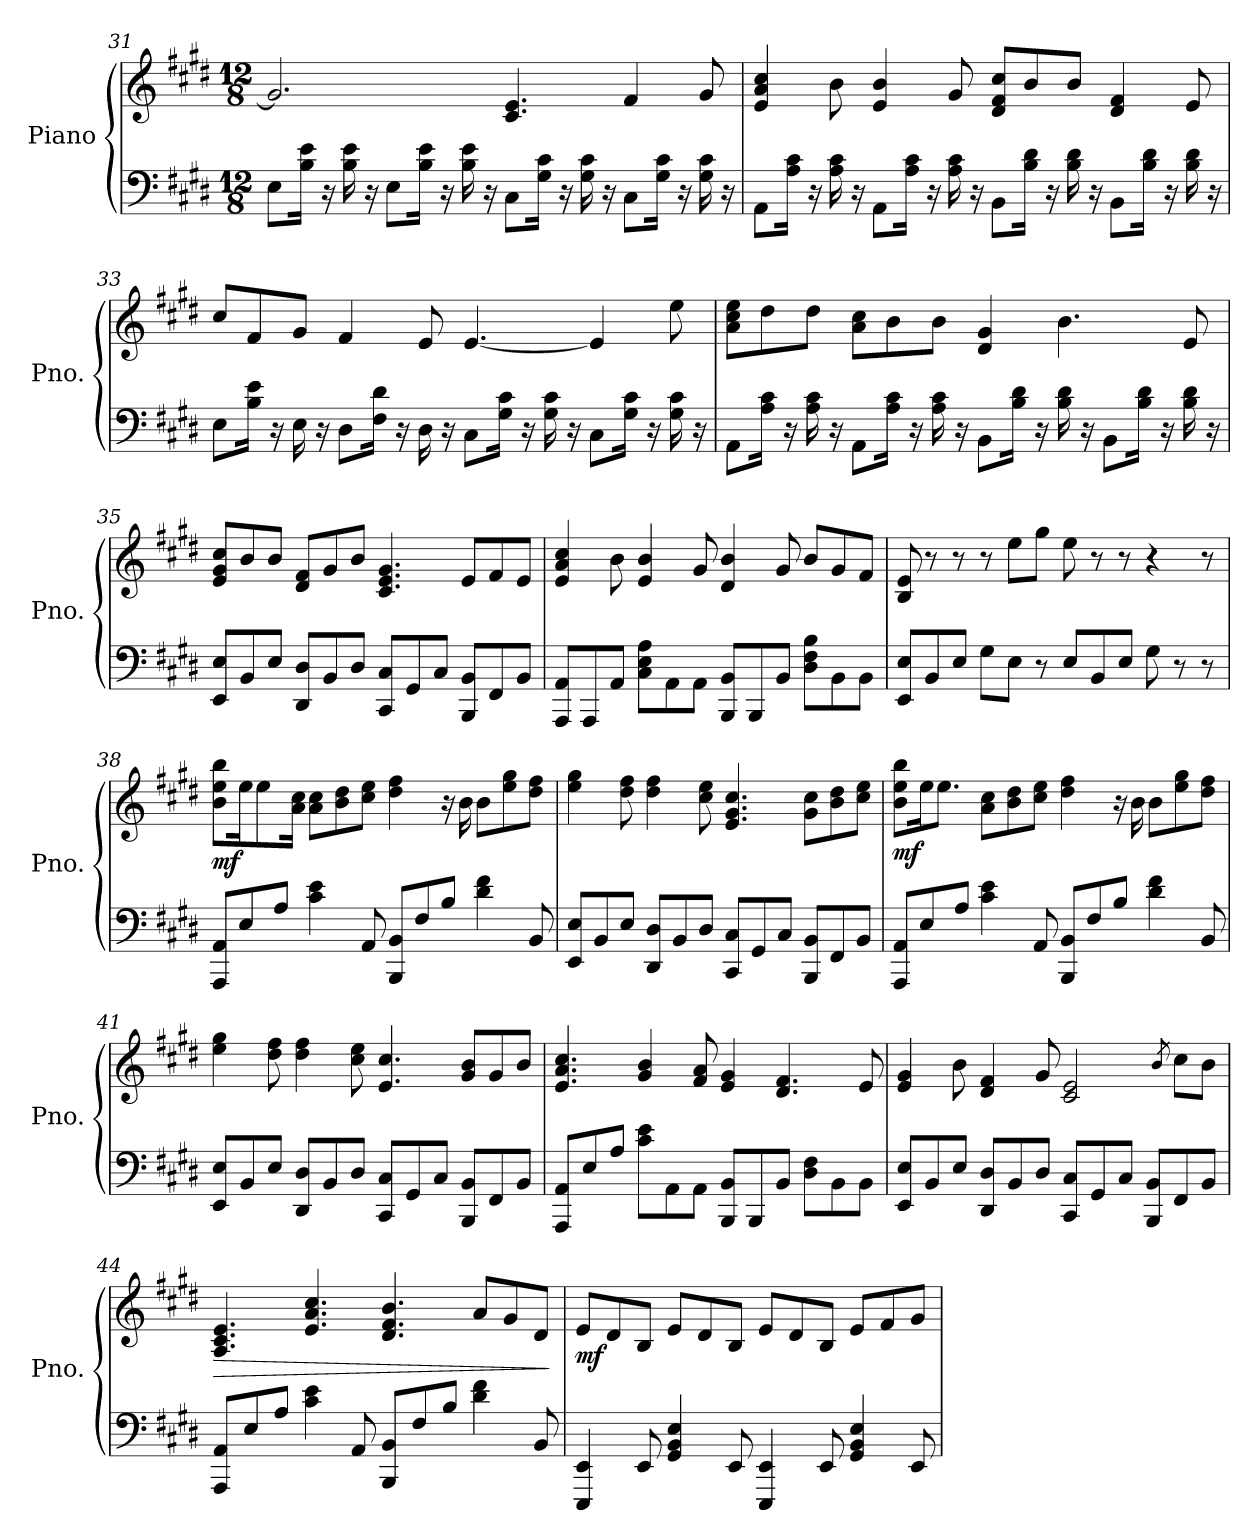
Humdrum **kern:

**kern	**kern	**dynam
*part1	*part1	*part1
*staff2	*staff1	*staff1/2
*I"Piano	*	*
*I'Pno.	*	*
*clefF4	*clefG2	*
*k[f#c#g#d#]	*k[f#c#g#d#]	*
*M12/8	*M12/8	*
=31	=31	=31
8E\L	2.g#/]	.
16B\ 16e\Jk	.	.
16r	.	.
16B\ 16e\	.	.
16r	.	.
8E\L	.	.
16B\ 16e\Jk	.	.
16r	.	.
16B\ 16e\	.	.
16r	.	.
8C#\L	4.c#/ 4.e/	.
16G#\ 16c#\Jk	.	.
16r	.	.
16G#\ 16c#\	.	.
16r	.	.
8C#\L	4f#/	.
16G#\ 16c#\Jk	.	.
16r	.	.
16G#\ 16c#\	8g#/	.
16r	.	.
!!LO:LB:g=z
=32	=32	=32
8AA\L	4e/ 4a/ 4cc#/	.
16A\ 16c#\Jk	.	.
16r	.	.
16A\ 16c#\	8b\	.
16r	.	.
8AA\L	4e/ 4b/	.
16A\ 16c#\Jk	.	.
16r	.	.
16A\ 16c#\	8g#/	.
16r	.	.
8BB\L	8d#/ 8f#/ 8cc#/L	.
16B\ 16d#\Jk	8b/	.
16r	.	.
16B\ 16d#\	8b/J	.
16r	.	.
8BB\L	4d#/ 4f#/	.
16B\ 16d#\Jk	.	.
16r	.	.
16B\ 16d#\	8e/	.
16r	.	.
=33	=33	=33
8E\L	8cc#/L	.
16B\ 16e\Jk	8f#/	.
16r	.	.
16E\	8g#/J	.
16r	.	.
8D#\L	4f#/	.
16F#\ 16d#\Jk	.	.
16r	.	.
16D#\	8e/	.
16r	.	.
8C#\L	[4.e/	.
16G#\ 16c#\Jk	.	.
16r	.	.
16G#\ 16c#\	.	.
16r	.	.
8C#\L	4e/]	.
16G#\ 16c#\Jk	.	.
16r	.	.
16G#\ 16c#\	8ee\	.
16r	.	.
!!LO:LB:g=z
=34	=34	=34
8AA\L	8a\ 8cc#\ 8ee\L	.
16A\ 16c#\Jk	8dd#\	.
16r	.	.
16A\ 16c#\	8dd#\J	.
16r	.	.
8AA\L	8a\ 8cc#\L	.
16A\ 16c#\Jk	8b\	.
16r	.	.
16A\ 16c#\	8b\J	.
16r	.	.
8BB\L	4d#/ 4g#/	.
16B\ 16d#\Jk	.	.
16r	.	.
16B\ 16d#\	4.b\	.
16r	.	.
8BB\L	.	.
16B\ 16d#\Jk	.	.
16r	.	.
16B\ 16d#\	8e/	.
16r	.	.
=35	=35	=35
8EE/ 8E/L	8e/ 8g#/ 8cc#/L	.
8BB/	8b/	.
8E/J	8b/J	.
8DD#/ 8D#/L	8d#/ 8f#/L	.
8BB/	8g#/	.
8D#/J	8b/J	.
8CC#/ 8C#/L	4.c#/ 4.e/ 4.g#/	.
8GG#/	.	.
8C#/J	.	.
8BBB/ 8BB/L	8e/L	.
8FF#/	8f#/	.
8BB/J	8e/J	.
!!LO:LB:g=z
=36	=36	=36
8AAA/ 8AA/L	4e/ 4a/ 4cc#/	.
8AAA/	.	.
8AA/J	8b\	.
8C#\ 8E\ 8A\L	4e/ 4b/	.
8AA\	.	.
8AA\J	8g#/	.
8BBB/ 8BB/L	4d#/ 4b/	.
8BBB/	.	.
8BB/J	8g#/	.
8D#\ 8F#\ 8B\L	8b/L	.
8BB\	8g#/	.
8BB\J	8f#/J	.
=37	=37	=37
8EE/ 8E/L	8B/ 8e/	.
8BB/	8r	.
8E/J	8r	.
8G#\L	8r	.
8E\J	8ee\L	.
8r	8gg#\J	.
8E/L	8ee\	.
8BB/	8r	.
8E/J	8r	.
8G#\	4r	.
8r	.	.
8r	8r	.
!!LO:LB:g=z
=38	=38	=38
!	!	!LO:DY:b
8AAA/ 8AA/L	8b\ 8ee\ 8bb\L	mf
8E/	16ee\K	.
.	8ee\	.
8A/J	.	.
.	16a\ 16cc#\Jk	.
4c#\ 4e\	8a\ 8cc#\L	.
.	8b\ 8dd#\	.
8AA/	8cc#\ 8ee\J	.
8BBB/ 8BB/L	4dd#\ 4ff#\	.
8F#/	.	.
8B/J	16r	.
.	16b\	.
4d#\ 4f#\	8b\L	.
.	8ee\ 8gg#\	.
8BB/	8dd#\ 8ff#\J	.
=39	=39	=39
8EE/ 8E/L	4ee\ 4gg#\	.
8BB/	.	.
8E/J	8dd#\ 8ff#\	.
8DD#/ 8D#/L	4dd#\ 4ff#\	.
8BB/	.	.
8D#/J	8cc#\ 8ee\	.
8CC#/ 8C#/L	4.e/ 4.g#/ 4.cc#/	.
8GG#/	.	.
8C#/J	.	.
8BBB/ 8BB/L	8g#\ 8cc#\L	.
8FF#/	8b\ 8dd#\	.
8BB/J	8cc#\ 8ee\J	.
!!LO:LB:g=z
=40	=40	=40
!	!	!LO:DY:b
8AAA/ 8AA/L	8b\ 8ee\ 8bb\L	mf
8E/	16ee\K	.
.	8.ee\J	.
8A/J	.	.
4c#\ 4e\	8a\ 8cc#\L	.
.	8b\ 8dd#\	.
8AA/	8cc#\ 8ee\J	.
8BBB/ 8BB/L	4dd#\ 4ff#\	.
8F#/	.	.
8B/J	16r	.
.	16b\	.
4d#\ 4f#\	8b\L	.
.	8ee\ 8gg#\	.
8BB/	8dd#\ 8ff#\J	.
=41	=41	=41
8EE/ 8E/L	4ee\ 4gg#\	.
8BB/	.	.
8E/J	8dd#\ 8ff#\	.
8DD#/ 8D#/L	4dd#\ 4ff#\	.
8BB/	.	.
8D#/J	8cc#\ 8ee\	.
8CC#/ 8C#/L	4.e/ 4.cc#/	.
8GG#/	.	.
8C#/J	.	.
8BBB/ 8BB/L	8g#/ 8b/L	.
8FF#/	8g#/	.
8BB/J	8b/J	.
!!LO:PB:g=z
=42	=42	=42
8AAA/ 8AA/L	4.e/ 4.a/ 4.cc#/	.
8E/	.	.
8A/J	.	.
8c#\ 8e\L	4g#/ 4b/	.
8AA\	.	.
8AA\J	8f#/ 8a/	.
8BBB/ 8BB/L	4e/ 4g#/	.
8BBB/	.	.
8BB/J	4.d#/ 4.f#/	.
8D#\ 8F#\L	.	.
8BB\	.	.
8BB\J	8e/	.
=43	=43	=43
8EE/ 8E/L	4e/ 4g#/	.
8BB/	.	.
8E/J	8b\	.
8DD#/ 8D#/L	4d#/ 4f#/	.
8BB/	.	.
8D#/J	8g#/	.
8CC#/ 8C#/L	2c#/ 2e/	.
8GG#/	.	.
8C#/J	.	.
8BBB/ 8BB/L	.	.
.	8qb/	.
8FF#/	8cc#\L	.
8BB/J	8b\J	.
=44	=44	=44
!	!	!LO:HP:b
8AAA/ 8AA/L	4.A/ 4.c#/ 4.e/	>
8E/	.	.
8A/J	.	.
4c#\ 4e\	4.e/ 4.a/ 4.cc#/	.
8AA/	.	.
8BBB/ 8BB/L	4.d#/ 4.f#/ 4.b/	.
8F#/	.	.
8B/J	.	.
4d#\ 4f#\	8a/L	.
.	8g#/	.
8BB/	8d#/J	.
.	.	]
!!LO:LB:g=z
=45	=45	=45
!	!	!LO:DY:b
4EEE/ 4EE/	8e/L	mf
.	8d#/	.
8EE/	8B/J	.
4GG#/ 4BB/ 4E/	8e/L	.
.	8d#/	.
8EE/	8B/J	.
4EEE/ 4EE/	8e/L	.
.	8d#/	.
8EE/	8B/J	.
4GG#/ 4BB/ 4E/	8e/L	.
.	8f#/	.
8EE/	8g#/J	.
=	=	=
*-	*-	*-
